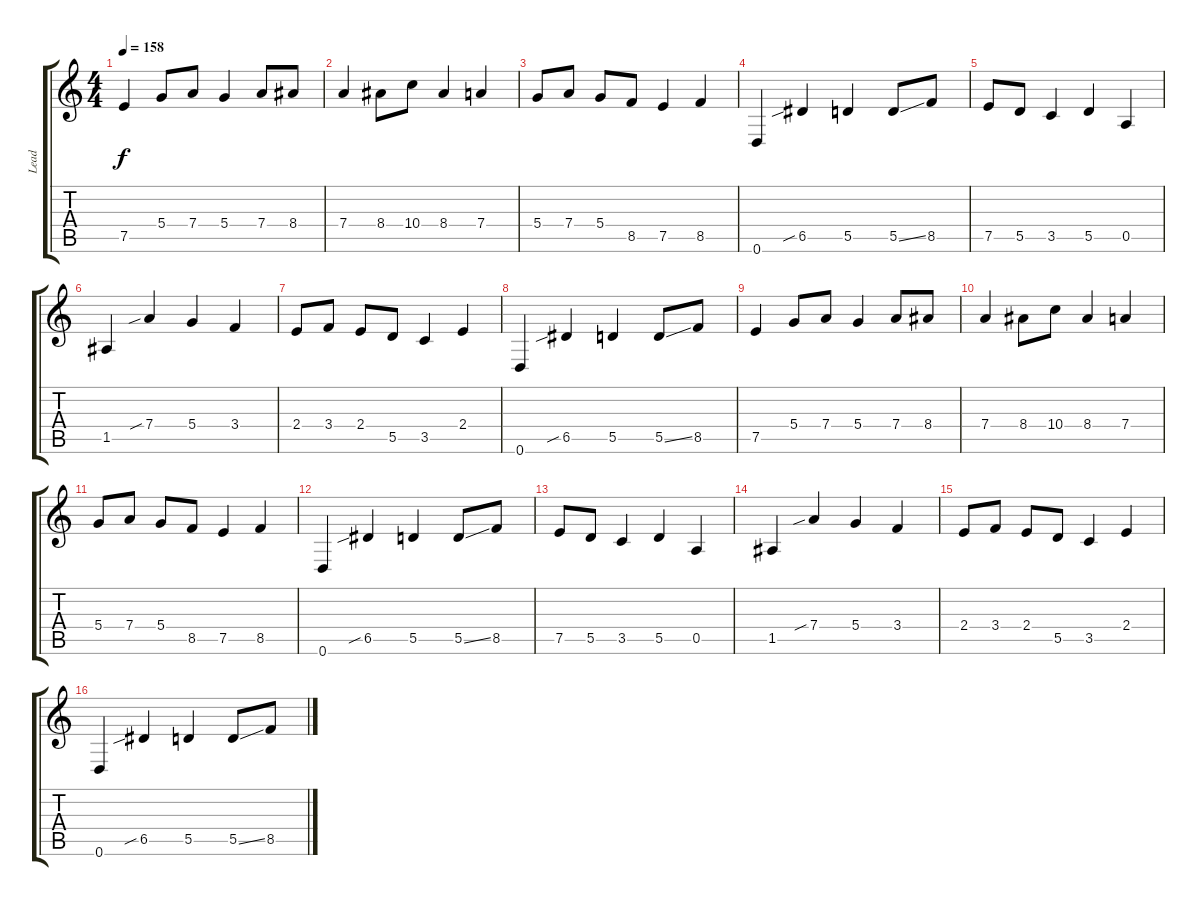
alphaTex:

\track ("Lead" "Lead") {instrument overdrivenguitar}
\staff {score tabs}
\tuning (E4 B3 G3 D3 A2 D2) {hide}
\ts (4 4)
\tempo 158
\clef g2
\ks c
7.5.4{dy f} 5.4.8 7.4.8 5.4.4 7.4.8 8.4.8 |
7.4.4 8.4.8 10.4.8 8.4.4 7.4.4 |
5.4.8 7.4.8 5.4.8 8.5.8 7.5.4 8.5.4 |
0.6.4 6.5{sib}.4 5.5.4 5.5{ss}.8 8.5.8 |
7.5.8 5.5.8 3.5.4 5.5.4 0.5.4 |
1.5.4 7.4{sib}.4 5.4.4 3.4.4 |
2.4.8 3.4.8 2.4.8 5.5.8 3.5.4 2.4.4 |
0.6.4 6.5{sib}.4 5.5.4 5.5{ss}.8 8.5.8 |
7.5.4 5.4.8 7.4.8 5.4.4 7.4.8 8.4.8 |
7.4.4 8.4.8 10.4.8 8.4.4 7.4.4 |
5.4.8 7.4.8 5.4.8 8.5.8 7.5.4 8.5.4 |
0.6.4 6.5{sib}.4 5.5.4 5.5{ss}.8 8.5.8 |
7.5.8 5.5.8 3.5.4 5.5.4 0.5.4 |
1.5.4 7.4{sib}.4 5.4.4 3.4.4 |
2.4.8 3.4.8 2.4.8 5.5.8 3.5.4 2.4.4 |
0.6.4 6.5{sib}.4 5.5.4 5.5{ss}.8 8.5.8
